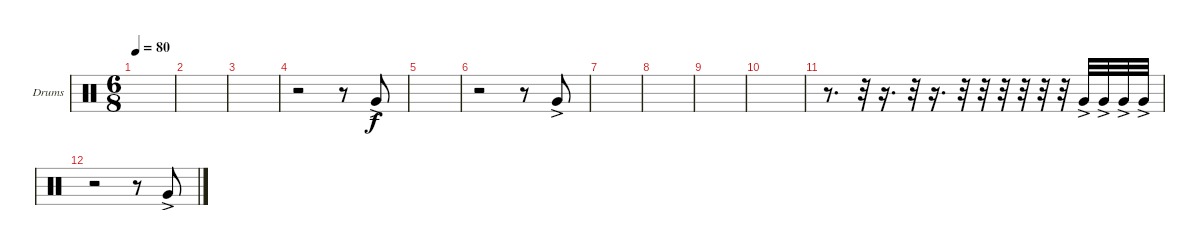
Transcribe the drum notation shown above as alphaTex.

\defaultSystemsLayout 4
\bracketExtendMode groupsimilarinstruments
\firstSystemTrackNameOrientation horizontal
\otherSystemsTrackNameOrientation horizontal
\track ("Tom 04" "Drums") {instrument percussion}
\staff {score}
\articulation defaults
\ts (6 8)
\tempo 80
\clef neutral
\scale
0.333333
\ks c
|
\scale
0.333333 |
\scale
0.333333 |
\scale
0.333333 r.2 r.8 "Very Low Tom (hit)"{ac}.8 |
\scale
0.333333 |
\scale
0.333333 r.2 r.8 "Very Low Tom (hit)"{ac}.8 |
\scale
0.333333 |
\scale
0.333333 |
\scale
0.333333 |
\scale
0.333333 |
\scale
0.333333 r.8{d} r.32 r.16{d} r.32 r.16{d} r.32 r.32 r.32 r.32 r.32 r.32 "Very Low Tom (hit)"{ac}.32 "Very Low Tom (hit)"{ac}.32 "Very Low Tom (hit)"{ac}.32 "Very Low Tom (hit)"{ac}.32 |
\scale
0.333333 r.2 r.8 "Very Low Tom (hit)"{ac}.8 |
\scale
0.333333 |
\scale
0.333333 |
\scale
0.333333 |
\scale
0.333333
